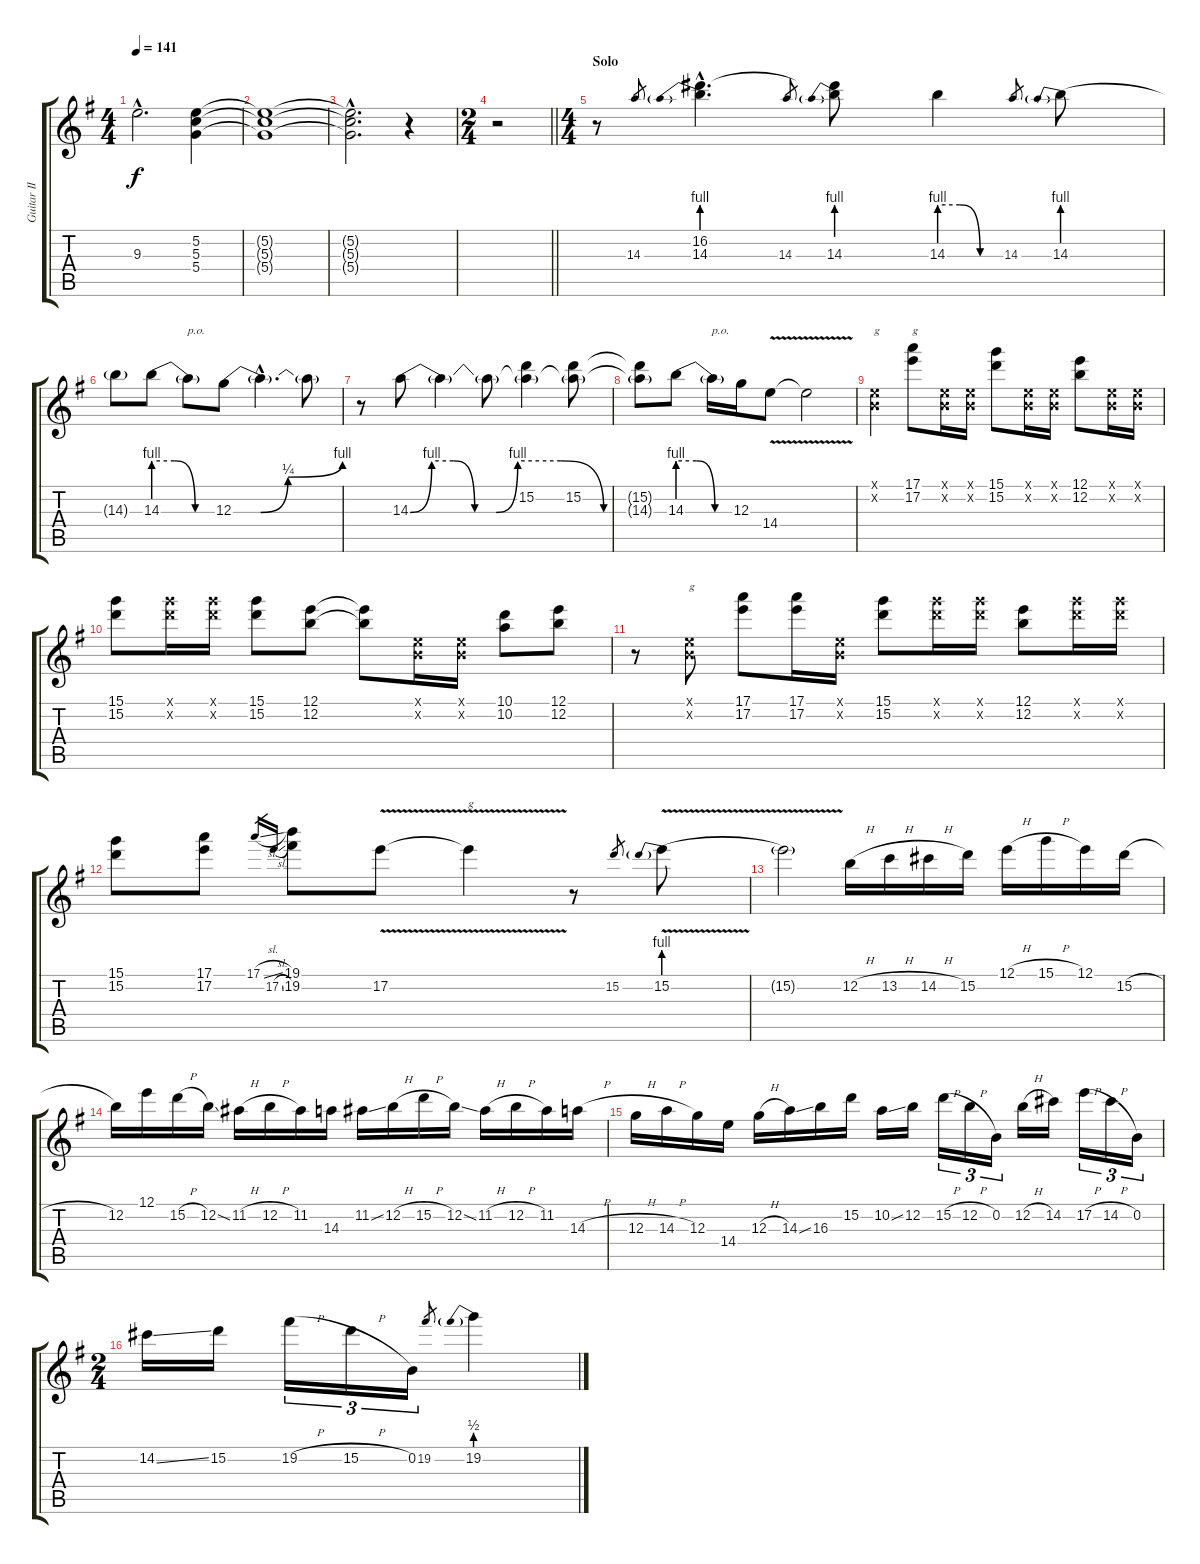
\track ("Guitar II" "Guitar II") {instrument distortionguitar}
\staff {score tabs}
\tuning (E4 B3 G3 D3 A2 E2) {hide}
\ts (4 4)
\tempo 141
\clef g2
\ks g
9.3{hac}.2{d dy f} (5.2 5.3 5.4).4 |
(5.2{t} 5.3{t} 5.4{t}).1 |
(5.2{hac t} 5.3{hac t} 5.4{hac t}).2{d} r.4 |
\ts (2 4)
\barLineRight lightlight
r.2 |
\ts (4 4)
\section ("" "Solo")
r.8 14.3.8{gr} (16.2{hac} 14.3{be (prebend 0 4 60 4) hac}).4{d} 14.3.8{gr} (16.2{t} 14.3{be (prebend 0 4 60 4)}).8 14.3{be (custom 0 4 20 4 40 0 60 0)}.4 14.3.8{gr} 14.3{be (prebend 0 4 60 4)}.8 |
14.3{t}.8 14.3{be (custom 0 4 20 4 40 0 60 0)}.8 14.3{t}.8{txt "p.o."} 12.3{be (custom 0 0 15 0 30 1 60 4)}.8 12.3{hac t}.4{d} 12.3{t}.8 |
r.8 14.3{be (custom 0 0 5 4 10 4 15 0 20 0 25 4 35 4 45 0 60 0)}.8 14.3{t}.4 14.3{t}.8 (15.2 14.3{t}).4 (15.2 14.3{t}).8 |
(15.2{t} 14.3{t}).8 14.3{be (custom 0 4 20 4 40 0 60 0)}.8 14.3{t}.16{txt "p.o."} 12.3.16 14.4{v}.8 14.4{t}.2 |
(0.1{x} 0.2{x}).4{txt "g"} (17.1 17.2).8{txt "g"} (0.1{x} 0.2{x}).16 (0.1{x} 0.2{x}).16 (15.1 15.2).8 (0.1{x} 0.2{x}).16 (0.1{x} 0.2{x}).16 (12.1 12.2).8 (0.1{x} 0.2{x}).16 (0.1{x} 0.2{x}).16 |
(15.1 15.2).8 (15.1{x} 15.2{x}).16 (15.1{x} 15.2{x}).16 (15.1 15.2).8 (12.1 12.2).8 (12.1{t} 12.2{t}).8 (0.1{x} 0.2{x}).16 (0.1{x} 0.2{x}).16 (10.1 10.2).8 (12.1 12.2).8 |
r.8 (0.1{x} 0.2{x}).8{txt "g"} (17.1 17.2).8 (17.1 17.2).16 (0.1{x} 0.2{x}).16 (15.1 15.2).8 (15.1{x} 15.2{x}).16 (15.1{x} 15.2{x}).16 (12.1 12.2).8 (15.1{x} 15.2{x}).16 (15.1{x} 15.2{x}).16 |
(15.1 15.2).8 (17.1 17.2).8 17.1{sl}.16{gr} 17.2{sl}.16{gr} (19.1 19.2).8 17.2{v}.8 17.2{t}.4{txt "g"} r.8 15.2.8{gr} 15.2{be (prebend 0 4 60 4) v}.8 |
15.2{t}.2 12.2{h}.16 13.2{h}.16 14.2{h}.16 15.2.16 12.1{h}.16 15.1{h}.16 12.1.16 15.2{h}.16 |
12.2.16 12.1.16 15.2{h}.16 12.2{ss}.16 11.2{h}.16 12.2{h}.16 11.2.16 14.3.16 11.2{ss}.16 12.2{h}.16 15.2{h}.16 12.2{ss}.16 11.2{h}.16 12.2{h}.16 11.2.16 14.3{h}.16 |
12.3{h}.16 14.3{h}.16 12.3.16 14.4.16 12.3{h}.16 14.3{ss}.16 16.3.16 15.2.16 10.2{ss}.16 12.2.16 15.2{h}.16{tu (3 2)} 12.2{h}.16{tu (3 2)} 0.2.16{tu (3 2)} 12.2{h}.16 14.2.16 17.2{h}.16{tu (3 2)} 14.2{h}.16{tu (3 2)} 0.2.16{tu (3 2)} |
\ts (2 4)
14.2{ss}.16 15.2.16 19.2{h}.16{tu (3 2)} 15.2{h}.16{tu (3 2)} 0.2.16{tu (3 2)} 19.2.8{gr} 19.2{be (prebend 0 2 60 2)}.4
